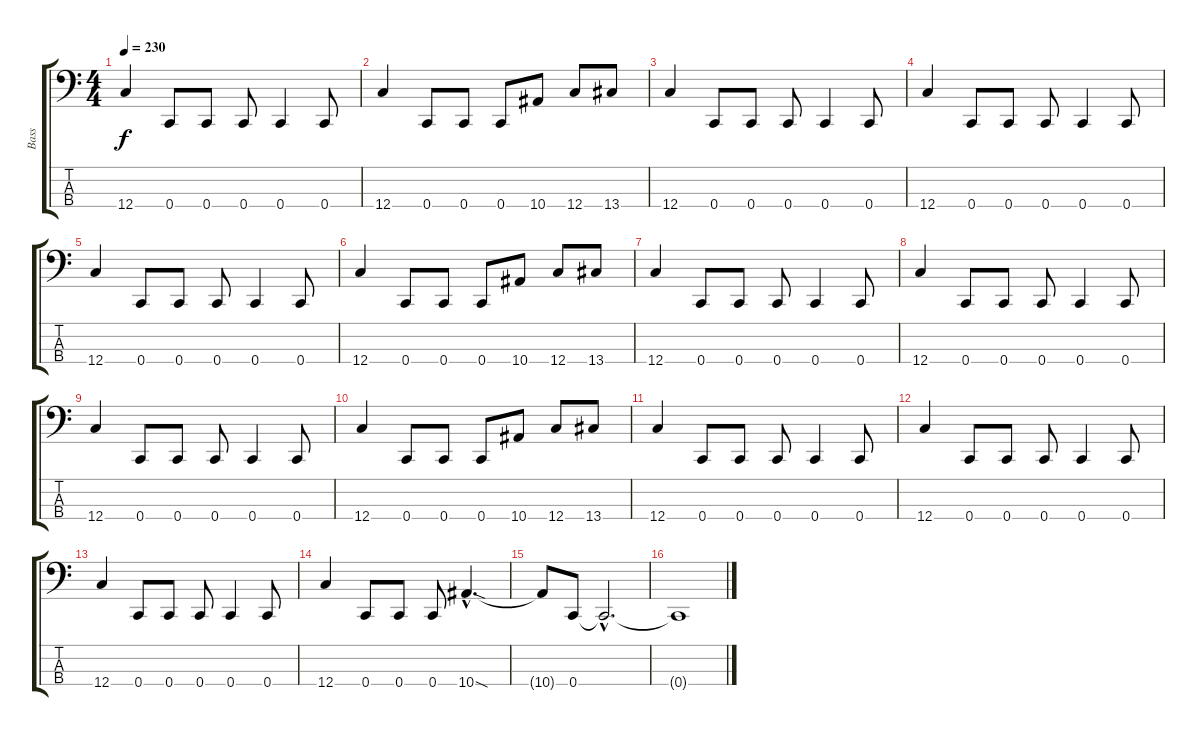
\track ("Bass" "Bass") {instrument electricbasspick}
\staff {score tabs}
\tuning (F2 C2 G1 C1) {hide}
\ts (4 4)
\tempo 230
\clef f4
\ks c
12.4.4{dy f} 0.4.8 0.4.8 0.4.8 0.4.4 0.4.8 |
12.4.4 0.4.8 0.4.8 0.4.8 10.4.8 12.4.8 13.4.8 |
12.4.4 0.4.8 0.4.8 0.4.8 0.4.4 0.4.8 |
12.4.4 0.4.8 0.4.8 0.4.8 0.4.4 0.4.8 |
12.4.4 0.4.8 0.4.8 0.4.8 0.4.4 0.4.8 |
12.4.4 0.4.8 0.4.8 0.4.8 10.4.8 12.4.8 13.4.8 |
12.4.4 0.4.8 0.4.8 0.4.8 0.4.4 0.4.8 |
12.4.4 0.4.8 0.4.8 0.4.8 0.4.4 0.4.8 |
12.4.4 0.4.8 0.4.8 0.4.8 0.4.4 0.4.8 |
12.4.4 0.4.8 0.4.8 0.4.8 10.4.8 12.4.8 13.4.8 |
12.4.4 0.4.8 0.4.8 0.4.8 0.4.4 0.4.8 |
12.4.4 0.4.8 0.4.8 0.4.8 0.4.4 0.4.8 |
12.4.4 0.4.8 0.4.8 0.4.8 0.4.4 0.4.8 |
12.4.4 0.4.8 0.4.8 0.4.8 10.4{sod hac}.4{d} |
10.4{t}.8 0.4.8 0.4{hac t}.2{d} |
0.4{t}.1
